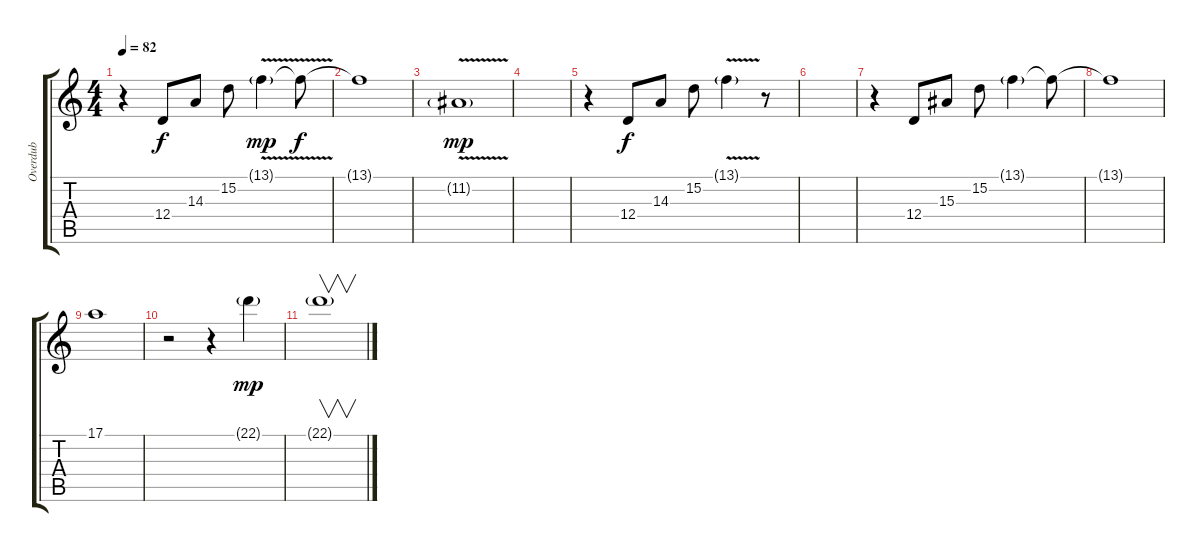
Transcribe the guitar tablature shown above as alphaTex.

\track ("Overdub" "Overdub") {instrument fx6goblins}
\staff {score tabs}
\tuning (E4 B3 G3 D3 A2 E2) {hide}
\ts (4 4)
\tempo 82
\clef g2
\ks c
r.4{dy mp} 12.4.8{dy f} 14.3.8 15.2.8 13.1{v g}.4{dy mp} 13.1{t}.8{dy f} |
13.1{t}.1 |
11.2{v g}.1{dy mp} |
|
r.4 12.4.8{dy f} 14.3.8 15.2.8 13.1{v g}.4 r.8 |
|
r.4 12.4.8 15.3.8 15.2.8 13.1{g}.4 13.1{t}.8 |
13.1{t}.1 |
17.1.1 |
r.2 r.4 22.1{g}.4{dy mp} |
22.1{g}.1{v}
